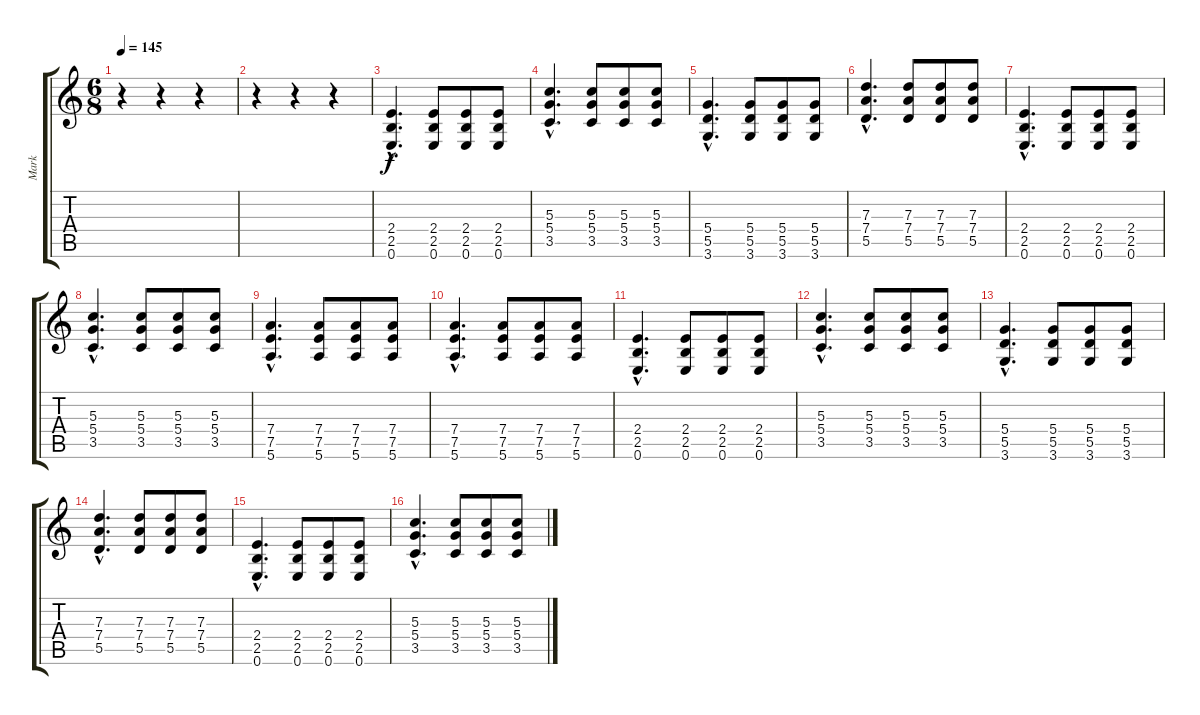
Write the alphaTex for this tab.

\track ("Mark" "Mark") {instrument overdrivenguitar}
\staff {score tabs}
\tuning (E4 B3 G3 D3 A2 E2) {hide}
\ts (6 8)
\tempo 145
\clef g2
\ks c
r.4{dy f instrument overdrivenguitar} r.4 r.4 |
r.4 r.4 r.4 |
(2.4{hac} 2.5{hac} 0.6{hac}).4{d} (2.4 2.5 0.6).8 (2.4 2.5 0.6).8 (2.4 2.5 0.6).8 |
(5.3{hac} 5.4{hac} 3.5{hac}).4{d} (5.3 5.4 3.5).8 (5.3 5.4 3.5).8 (5.3 5.4 3.5).8 |
(5.4{hac} 5.5{hac} 3.6{hac}).4{d} (5.4 5.5 3.6).8 (5.4 5.5 3.6).8 (5.4 5.5 3.6).8 |
(7.3{hac} 7.4{hac} 5.5{hac}).4{d} (7.3 7.4 5.5).8 (7.3 7.4 5.5).8 (7.3 7.4 5.5).8 |
(2.4{hac} 2.5{hac} 0.6{hac}).4{d} (2.4 2.5 0.6).8 (2.4 2.5 0.6).8 (2.4 2.5 0.6).8 |
(5.3{hac} 5.4{hac} 3.5{hac}).4{d} (5.3 5.4 3.5).8 (5.3 5.4 3.5).8 (5.3 5.4 3.5).8 |
(7.4{hac} 7.5{hac} 5.6{hac}).4{d} (7.4 7.5 5.6).8 (7.4 7.5 5.6).8 (7.4 7.5 5.6).8 |
(7.4{hac} 7.5{hac} 5.6{hac}).4{d} (7.4 7.5 5.6).8 (7.4 7.5 5.6).8 (7.4 7.5 5.6).8 |
(2.4{hac} 2.5{hac} 0.6{hac}).4{d} (2.4 2.5 0.6).8 (2.4 2.5 0.6).8 (2.4 2.5 0.6).8 |
(5.3{hac} 5.4{hac} 3.5{hac}).4{d} (5.3 5.4 3.5).8 (5.3 5.4 3.5).8 (5.3 5.4 3.5).8 |
(5.4{hac} 5.5{hac} 3.6{hac}).4{d} (5.4 5.5 3.6).8 (5.4 5.5 3.6).8 (5.4 5.5 3.6).8 |
(7.3{hac} 7.4{hac} 5.5{hac}).4{d} (7.3 7.4 5.5).8 (7.3 7.4 5.5).8 (7.3 7.4 5.5).8 |
(2.4{hac} 2.5{hac} 0.6{hac}).4{d} (2.4 2.5 0.6).8 (2.4 2.5 0.6).8 (2.4 2.5 0.6).8 |
(5.3{hac} 5.4{hac} 3.5{hac}).4{d} (5.3 5.4 3.5).8 (5.3 5.4 3.5).8 (5.3 5.4 3.5).8
